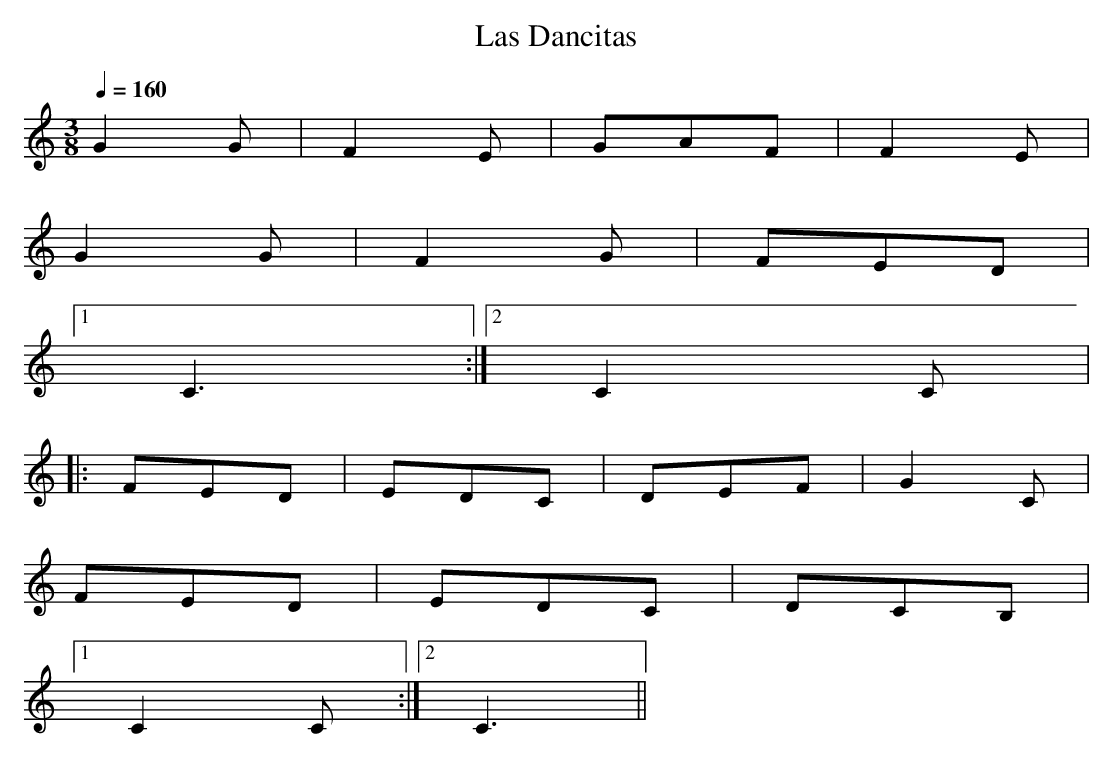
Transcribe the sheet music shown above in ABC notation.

X:1
T:Las Dancitas
M:3/8
L:1/8
Q:1/4=160
K:C
G2 G|F2 E|GAF|F2 E|
G2 G|F2 G|FED|
[1 C3:|[2 C2 C|
|:FED|EDC|DEF|G2 C|
FED|EDC|DCB,|
[1 C2 C:|[2 C3||
